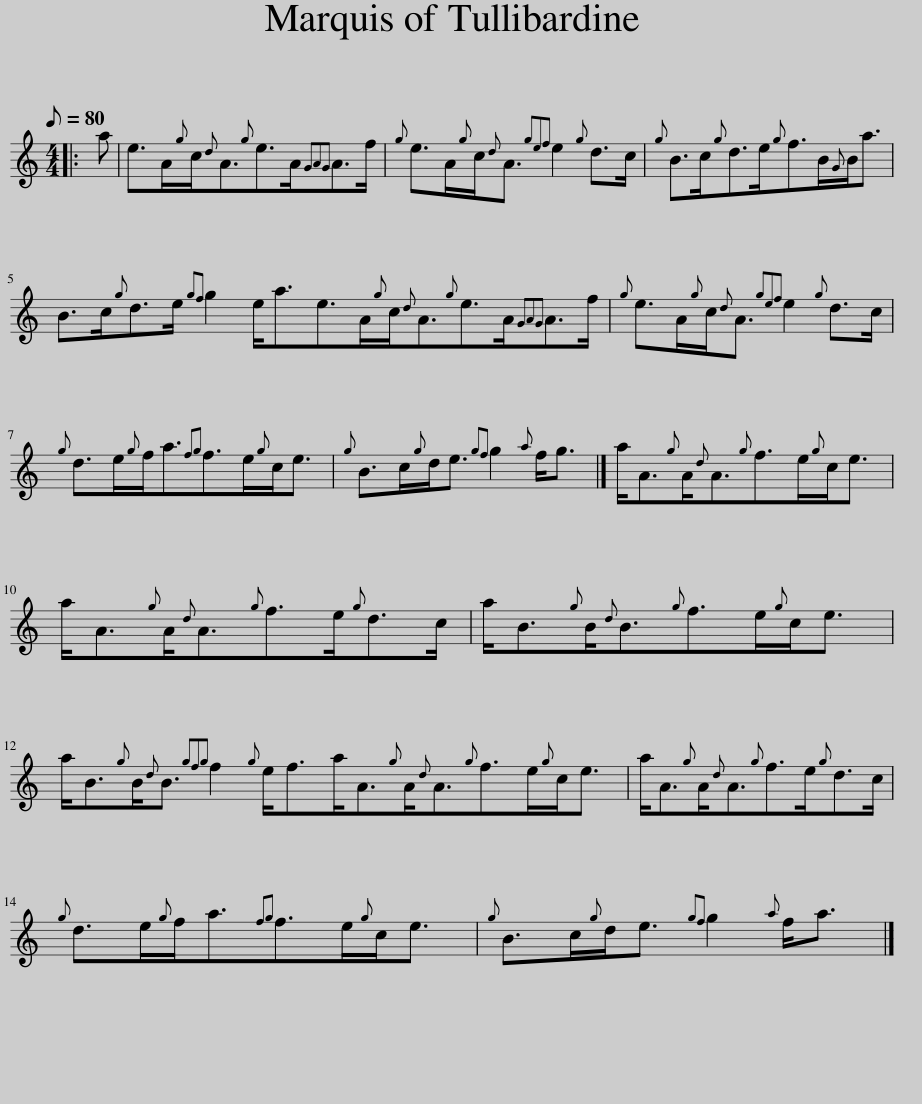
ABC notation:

X:1
L:1/8
Q:1/8=80
M:4/4
I:linebreak $
K:C
V:1 treble
V:1
|: a | e>A{g}c/{d}A3/2{g}e>A{GAG}A>f |{g} e>A{g}c/{d}A3/2{gef} e2{g} d>c |{g} B>c{g}d>e{g}f>B{G}B<a |$ B>c{g}d>e{gf} g2 e<ae>A{g}c/{d}A3/2{g}e>A{GAG}A>f | %5
{g} e>A{g}c/{d}A3/2{gef} e2{g} d>c |${g} d>e{g}f<a{fg}f>e{g}c<e |{g} B>c{g}d<e{gf} g2{a} f<g |] a<A{g}A/{d}A3/2{g}f>e{g}c<e |$ a<A{g}A/{d}A3/2{g}f>e{g}d>c | %10
 a<B{g}B/{d}B3/2{g}f>e{g}c<e |$ a<B{g}B/{d}B3/2{gfg} f2{g} e<fa<A{g}A/{d}A3/2{g}f>e{g}c<e | a<A{g}A/{d}A3/2{g}f>e{g}d>c |${g} d>e{g}f<a{fg}f>e{g}c<e |{g} B>c{g}d<e{gf} g2{a} f<a |] %15
